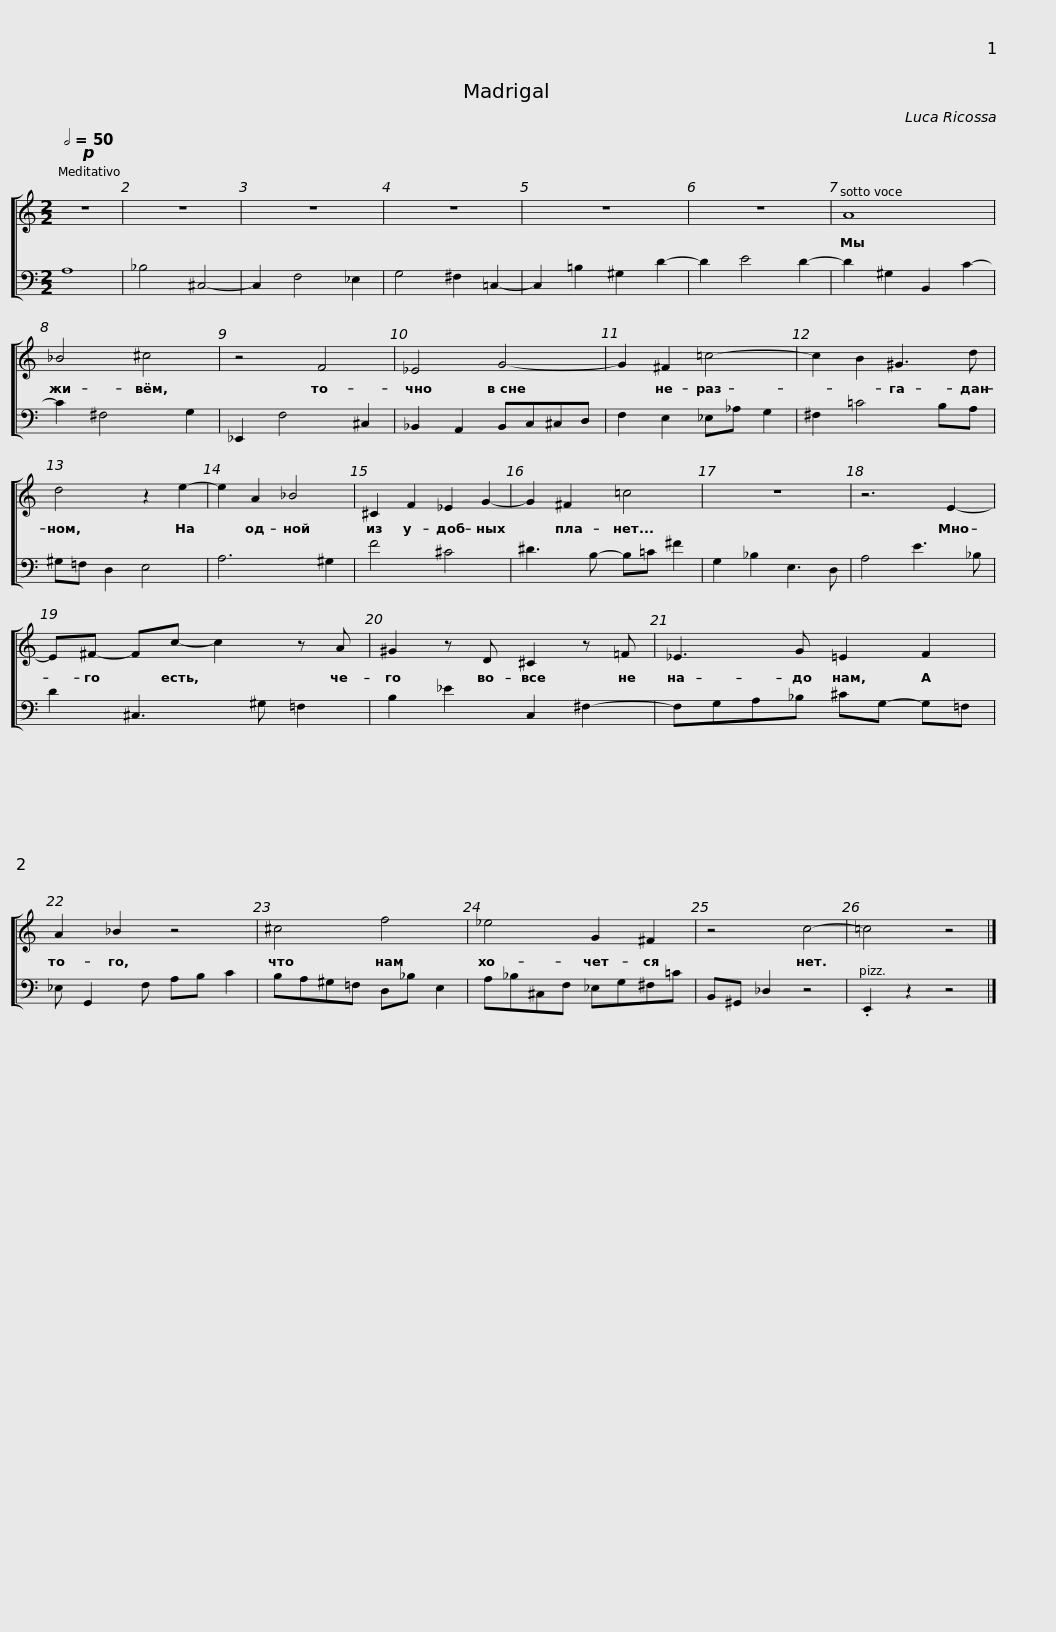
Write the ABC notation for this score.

X:1
%%score [ 1 2 ]
L:1/8
Q:1/2=50
M:2/2
I:linebreak $
K:C
V:1 treble
V:2 bass
V:1
!p! z8 | z8 | z8 | z8 | z8 | %5
 z8 | A8 | _B4 ^c4 | z4 F4 |$ _E4 G4- | %10
 G2 ^F2 =c4- | c2 B2 ^G3 d | d4 z2 e2- | e2 A2 _B4 | ^C2 F2 _E2 G2- |$ %15
 G2 ^F2 =c4 | z8 | z6 E2- | E^F- Fc- c2 z A | ^G2 z D ^C2 z =F |$ %20
 _E3 G =E2 F2 | A2 _B2 z4 | ^c4 f4 | _e4 G2 ^F2 | z4 c4- |$ %25
 =c4 z4 |] %26
V:2
 A,8 | _B,4 ^C,4- | C,2 F,4 _E,2 | G,4 ^F,2 =C,2- | C,2 =B,2 ^G,2 D2- | %5
 D2 E4 D2- | D2 ^G,2 B,,2 C2- | C2 ^F,4 G,2 | _E,,2 F,4 ^C,2 |$ _B,,2 A,,2 B,,C,^C,D, | %10
 F,2 E,2 _E,_A, G,2 | ^F,2 =C4 B,A, | ^G,=F, D,2 E,4 | A,6 ^G,2 | F4 ^C4 |$ %15
 ^D3 B,- B,=C ^F2 | G,2 _B,2 E,3 D, | A,4 E3 _B, | D2 ^C,3 ^G, =F,2 | B,2 _E2 C,2 ^F,2- |$ %20
 F,G,A,_B, ^CG,- G,=F, | _E, G,,2 F, A,B, C2 | B,A,^G,=F, D,_B, E,2 | A,_B,^C,F, _E,G,^F,=C | B,,^G,, _D,2 z4 |$ %25
 .E,,2 z2 z4 |] %26
